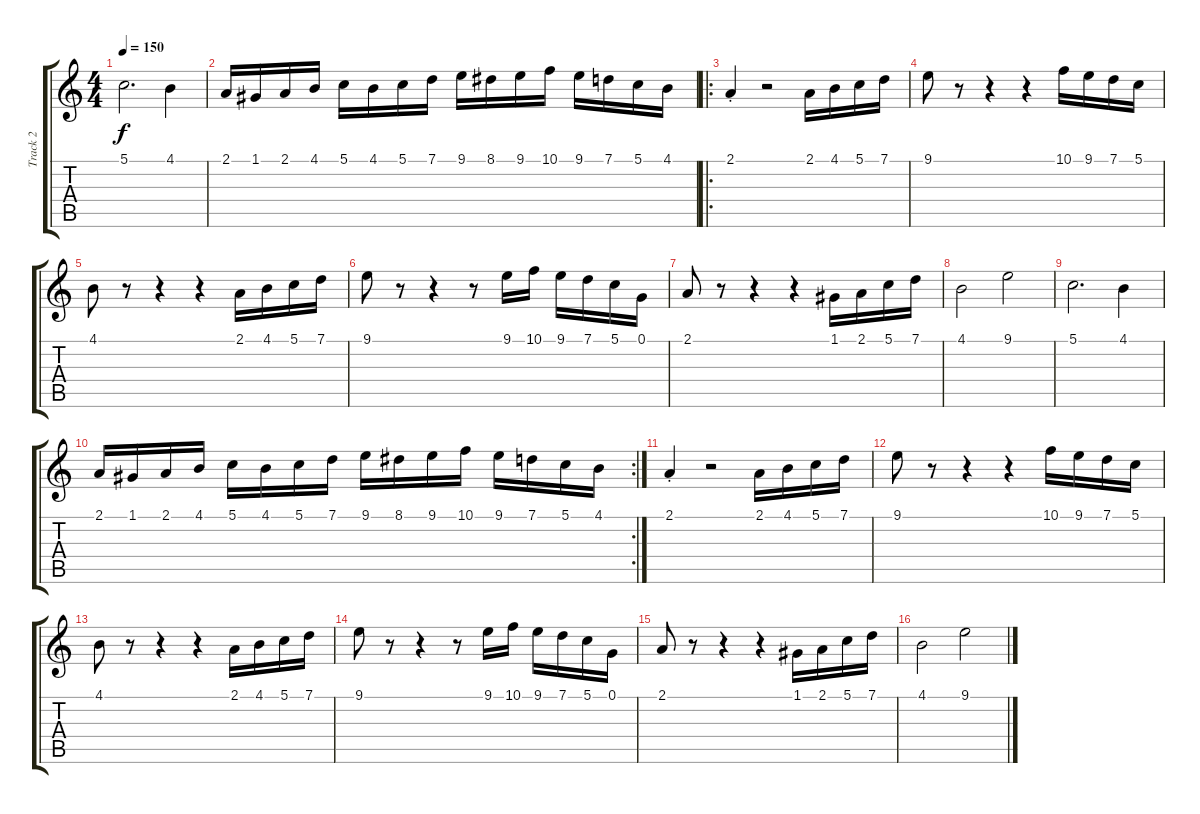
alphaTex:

\track ("Track 2" "Track 2") {instrument stringensemble1}
\staff {score tabs}
\tuning (G4 B3 G3 D3 A2 E2) {hide}
\ts (4 4)
\tempo 150
\clef g2
\ks c
5.1.2{d dy f} 4.1.4 |
2.1.16 1.1.16 2.1.16 4.1.16 5.1.16 4.1.16 5.1.16 7.1.16 9.1.16 8.1.16 9.1.16 10.1.16 9.1.16 7.1.16 5.1.16 4.1.16 |
\ro
2.1{st}.4 r.2 2.1.16 4.1.16 5.1.16 7.1.16 |
9.1.8 r.8 r.4 r.4 10.1.16 9.1.16 7.1.16 5.1.16 |
4.1.8 r.8 r.4 r.4 2.1.16 4.1.16 5.1.16 7.1.16 |
9.1.8 r.8 r.4 r.8 9.1.16 10.1.16 9.1.16 7.1.16 5.1.16 0.1.16 |
2.1.8 r.8 r.4 r.4 1.1.16 2.1.16 5.1.16 7.1.16 |
4.1.2 9.1.2 |
5.1.2{d} 4.1.4 |
\rc 2
2.1.16 1.1.16 2.1.16 4.1.16 5.1.16 4.1.16 5.1.16 7.1.16 9.1.16 8.1.16 9.1.16 10.1.16 9.1.16 7.1.16 5.1.16 4.1.16 |
2.1{st}.4 r.2 2.1.16 4.1.16 5.1.16 7.1.16 |
9.1.8 r.8 r.4 r.4 10.1.16 9.1.16 7.1.16 5.1.16 |
4.1.8 r.8 r.4 r.4 2.1.16 4.1.16 5.1.16 7.1.16 |
9.1.8 r.8 r.4 r.8 9.1.16 10.1.16 9.1.16 7.1.16 5.1.16 0.1.16 |
2.1.8 r.8 r.4 r.4 1.1.16 2.1.16 5.1.16 7.1.16 |
4.1.2 9.1.2
